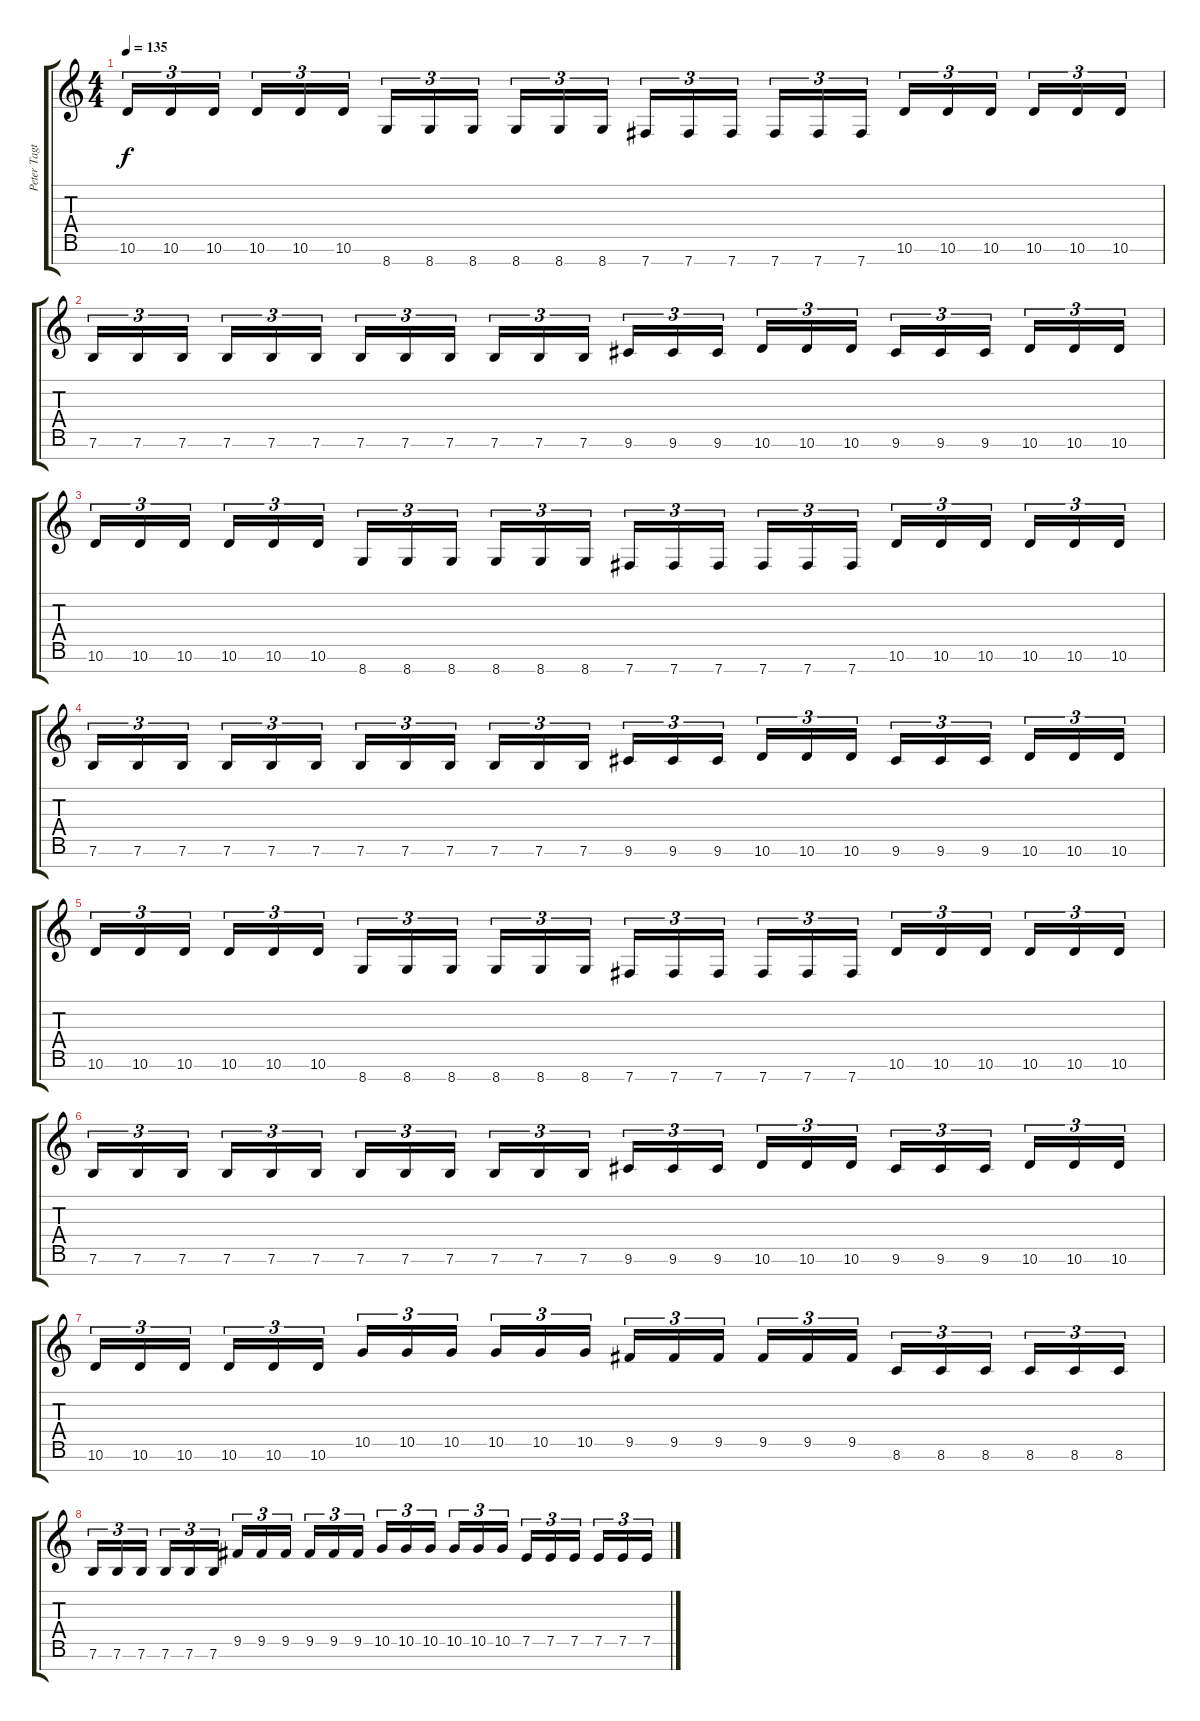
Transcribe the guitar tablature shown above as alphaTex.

\track ("Peter Tagtgren Guitar 1" "Peter Tagt") {instrument overdrivenguitar}
\staff {score tabs}
\tuning (E4 B3 G3 D3 A2 E2 B1) {hide}
\ts (4 4)
\tempo 135
\clef g2
\ks c
10.6.16{tu (3 2) dy f} 10.6.16{tu (3 2)} 10.6.16{tu (3 2)} 10.6.16{tu (3 2)} 10.6.16{tu (3 2)} 10.6.16{tu (3 2)} 8.7.16{tu (3 2)} 8.7.16{tu (3 2)} 8.7.16{tu (3 2)} 8.7.16{tu (3 2)} 8.7.16{tu (3 2)} 8.7.16{tu (3 2)} 7.7.16{tu (3 2)} 7.7.16{tu (3 2)} 7.7.16{tu (3 2)} 7.7.16{tu (3 2)} 7.7.16{tu (3 2)} 7.7.16{tu (3 2)} 10.6.16{tu (3 2)} 10.6.16{tu (3 2)} 10.6.16{tu (3 2)} 10.6.16{tu (3 2)} 10.6.16{tu (3 2)} 10.6.16{tu (3 2)} |
7.6.16{tu (3 2)} 7.6.16{tu (3 2)} 7.6.16{tu (3 2)} 7.6.16{tu (3 2)} 7.6.16{tu (3 2)} 7.6.16{tu (3 2)} 7.6.16{tu (3 2)} 7.6.16{tu (3 2)} 7.6.16{tu (3 2)} 7.6.16{tu (3 2)} 7.6.16{tu (3 2)} 7.6.16{tu (3 2)} 9.6.16{tu (3 2)} 9.6.16{tu (3 2)} 9.6.16{tu (3 2)} 10.6.16{tu (3 2)} 10.6.16{tu (3 2)} 10.6.16{tu (3 2)} 9.6.16{tu (3 2)} 9.6.16{tu (3 2)} 9.6.16{tu (3 2)} 10.6.16{tu (3 2)} 10.6.16{tu (3 2)} 10.6.16{tu (3 2)} |
10.6.16{tu (3 2)} 10.6.16{tu (3 2)} 10.6.16{tu (3 2)} 10.6.16{tu (3 2)} 10.6.16{tu (3 2)} 10.6.16{tu (3 2)} 8.7.16{tu (3 2)} 8.7.16{tu (3 2)} 8.7.16{tu (3 2)} 8.7.16{tu (3 2)} 8.7.16{tu (3 2)} 8.7.16{tu (3 2)} 7.7.16{tu (3 2)} 7.7.16{tu (3 2)} 7.7.16{tu (3 2)} 7.7.16{tu (3 2)} 7.7.16{tu (3 2)} 7.7.16{tu (3 2)} 10.6.16{tu (3 2)} 10.6.16{tu (3 2)} 10.6.16{tu (3 2)} 10.6.16{tu (3 2)} 10.6.16{tu (3 2)} 10.6.16{tu (3 2)} |
7.6.16{tu (3 2)} 7.6.16{tu (3 2)} 7.6.16{tu (3 2)} 7.6.16{tu (3 2)} 7.6.16{tu (3 2)} 7.6.16{tu (3 2)} 7.6.16{tu (3 2)} 7.6.16{tu (3 2)} 7.6.16{tu (3 2)} 7.6.16{tu (3 2)} 7.6.16{tu (3 2)} 7.6.16{tu (3 2)} 9.6.16{tu (3 2)} 9.6.16{tu (3 2)} 9.6.16{tu (3 2)} 10.6.16{tu (3 2)} 10.6.16{tu (3 2)} 10.6.16{tu (3 2)} 9.6.16{tu (3 2)} 9.6.16{tu (3 2)} 9.6.16{tu (3 2)} 10.6.16{tu (3 2)} 10.6.16{tu (3 2)} 10.6.16{tu (3 2)} |
10.6.16{tu (3 2)} 10.6.16{tu (3 2)} 10.6.16{tu (3 2)} 10.6.16{tu (3 2)} 10.6.16{tu (3 2)} 10.6.16{tu (3 2)} 8.7.16{tu (3 2)} 8.7.16{tu (3 2)} 8.7.16{tu (3 2)} 8.7.16{tu (3 2)} 8.7.16{tu (3 2)} 8.7.16{tu (3 2)} 7.7.16{tu (3 2)} 7.7.16{tu (3 2)} 7.7.16{tu (3 2)} 7.7.16{tu (3 2)} 7.7.16{tu (3 2)} 7.7.16{tu (3 2)} 10.6.16{tu (3 2)} 10.6.16{tu (3 2)} 10.6.16{tu (3 2)} 10.6.16{tu (3 2)} 10.6.16{tu (3 2)} 10.6.16{tu (3 2)} |
7.6.16{tu (3 2)} 7.6.16{tu (3 2)} 7.6.16{tu (3 2)} 7.6.16{tu (3 2)} 7.6.16{tu (3 2)} 7.6.16{tu (3 2)} 7.6.16{tu (3 2)} 7.6.16{tu (3 2)} 7.6.16{tu (3 2)} 7.6.16{tu (3 2)} 7.6.16{tu (3 2)} 7.6.16{tu (3 2)} 9.6.16{tu (3 2)} 9.6.16{tu (3 2)} 9.6.16{tu (3 2)} 10.6.16{tu (3 2)} 10.6.16{tu (3 2)} 10.6.16{tu (3 2)} 9.6.16{tu (3 2)} 9.6.16{tu (3 2)} 9.6.16{tu (3 2)} 10.6.16{tu (3 2)} 10.6.16{tu (3 2)} 10.6.16{tu (3 2)} |
10.6.16{tu (3 2)} 10.6.16{tu (3 2)} 10.6.16{tu (3 2)} 10.6.16{tu (3 2)} 10.6.16{tu (3 2)} 10.6.16{tu (3 2)} 10.5.16{tu (3 2)} 10.5.16{tu (3 2)} 10.5.16{tu (3 2)} 10.5.16{tu (3 2)} 10.5.16{tu (3 2)} 10.5.16{tu (3 2)} 9.5.16{tu (3 2)} 9.5.16{tu (3 2)} 9.5.16{tu (3 2)} 9.5.16{tu (3 2)} 9.5.16{tu (3 2)} 9.5.16{tu (3 2)} 8.6.16{tu (3 2)} 8.6.16{tu (3 2)} 8.6.16{tu (3 2)} 8.6.16{tu (3 2)} 8.6.16{tu (3 2)} 8.6.16{tu (3 2)} |
7.6.16{tu (3 2)} 7.6.16{tu (3 2)} 7.6.16{tu (3 2)} 7.6.16{tu (3 2)} 7.6.16{tu (3 2)} 7.6.16{tu (3 2)} 9.5.16{tu (3 2)} 9.5.16{tu (3 2)} 9.5.16{tu (3 2)} 9.5.16{tu (3 2)} 9.5.16{tu (3 2)} 9.5.16{tu (3 2)} 10.5.16{tu (3 2)} 10.5.16{tu (3 2)} 10.5.16{tu (3 2)} 10.5.16{tu (3 2)} 10.5.16{tu (3 2)} 10.5.16{tu (3 2)} 7.5.16{tu (3 2)} 7.5.16{tu (3 2)} 7.5.16{tu (3 2)} 7.5.16{tu (3 2)} 7.5.16{tu (3 2)} 7.5.16{tu (3 2)}
